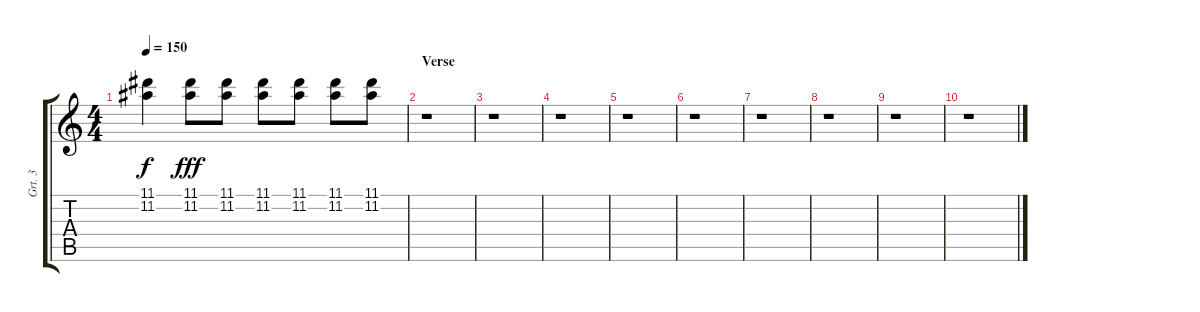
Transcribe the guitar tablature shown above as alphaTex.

\track ("Grt. 3" "Grt. 3") {instrument distortionguitar}
\staff {score tabs}
\tuning (E4 B3 G3 D3 A2 E2) {hide}
\ts (4 4)
\tempo 150
\clef g2
\ks c
(11.1{t} 11.2{t}).4{dy f} (11.1 11.2).8{dy fff} (11.1 11.2).8 (11.1 11.2).8 (11.1 11.2).8 (11.1 11.2).8 (11.1 11.2).8 |
\section ("" "Verse")
r.1 |
r.1 |
r.1 |
r.1 |
r.1 |
r.1 |
r.1 |
r.1 |
r.1
